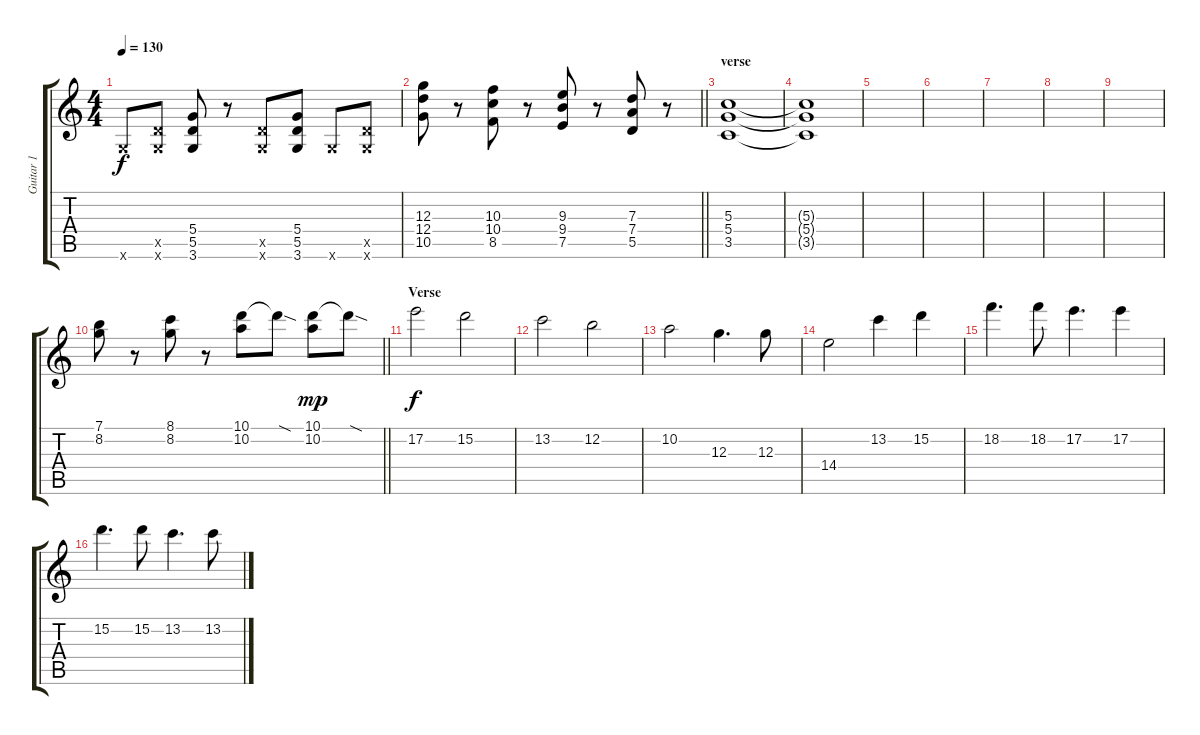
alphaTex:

\track ("Guitar 1" "Guitar 1") {instrument overdrivenguitar}
\staff {score tabs}
\tuning (E4 B3 G3 D3 A2 E2) {hide}
\ts (4 4)
\tempo 130
\clef g2
\ks c
3.6{x}.8{dy f} (5.5{x} 3.6{x}).8 (5.4 5.5 3.6).8 r.8 (5.5{x} 3.6{x}).8 (5.4 5.5 3.6).8 3.6{x}.8 (5.5{x} 3.6{x}).8 |
\barLineRight lightlight
(12.3 12.4 10.5).8 r.8 (10.3 10.4 8.5).8 r.8 (9.3 9.4 7.5).8 r.8 (7.3 7.4 5.5).8 r.8 |
\section ("" "verse")
(5.3 5.4 3.5).1 |
(5.3{t} 5.4{t} 3.5{t}).1 |
|
|
|
|
|
\barLineRight lightlight
(7.1 8.2).8{instrument electricguitarclean} r.8 (8.1 8.2).8 r.8 (10.1 10.2).8 10.1{sod t}.8 (10.1 10.2).8{dy mp} 10.1{sod t}.8 |
\section ("" "Verse ")
17.2.2{dy f} 15.2.2 |
13.2.2 12.2.2 |
10.2.2 12.3.4{d} 12.3.8 |
14.4.2 13.2.4 15.2.4 |
18.2.4{d} 18.2.8 17.2.4{d} 17.2.4 |
15.2.4{d} 15.2.8 13.2.4{d} 13.2.8
